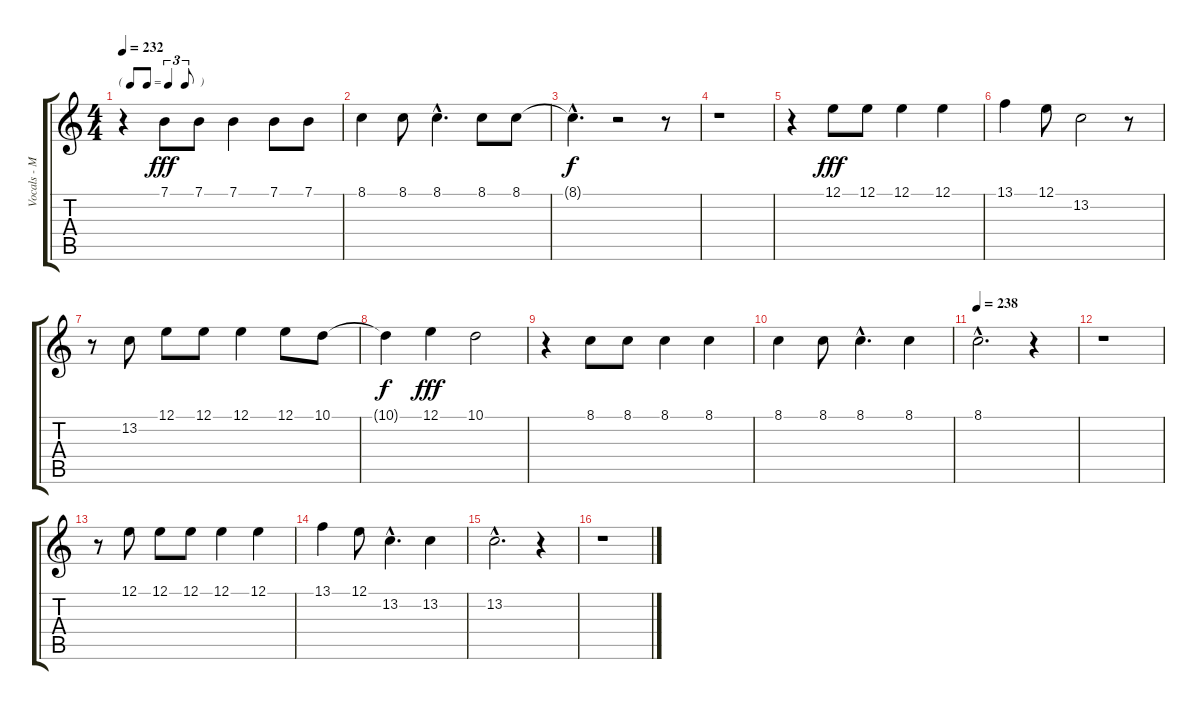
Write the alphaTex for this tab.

\track ("Vocals - Mark" "Vocals - M") {instrument lead6voice}
\staff {score tabs}
\tuning (E4 B3 G3 D3 A2 E2) {hide}
\ts (4 4)
\tf triplet8th
\tempo 232
\clef g2
\ks c
r.4{dy f} 7.1.8{dy fff} 7.1.8 7.1.4 7.1.8 7.1.8 |
8.1.4 8.1.8 8.1{hac}.4{d} 8.1.8 8.1.8 |
8.1{hac t}.4{d dy f} r.2 r.8 |
r.1 |
r.4 12.1.8{dy fff} 12.1.8 12.1.4 12.1.4 |
13.1.4 12.1.8 13.2.2 r.8 |
r.8 13.2.8 12.1.8 12.1.8 12.1.4 12.1.8 10.1.8 |
10.1{t}.4{dy f} 12.1.4{dy fff} 10.1.2 |
r.4 8.1.8 8.1.8 8.1.4 8.1.4 |
8.1.4 8.1.8 8.1{hac}.4{d} 8.1.4 |
\tempo 238
8.1{hac}.2{d} r.4 |
r.1 |
r.8 12.1.8 12.1.8 12.1.8 12.1.4 12.1.4 |
13.1.4 12.1.8 13.2{hac}.4{d} 13.2.4 |
13.2{hac}.2{d} r.4 |
r.1
